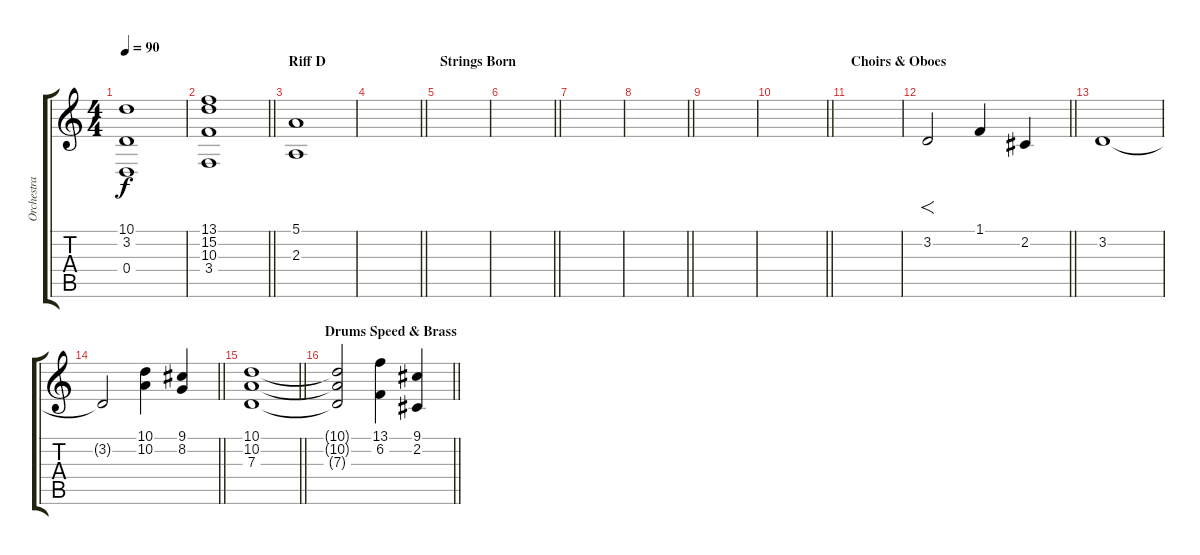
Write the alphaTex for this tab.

\track ("Orchestra - Choirs" "Orchestra ") {instrument pad4choir}
\staff {score tabs}
\tuning (E4 B3 G3 D3 A2 E2) {hide}
\ts (4 4)
\tempo 90
\clef g2
\ks c
(10.1 3.2{t} 0.4{t}).1{dy f} |
\barLineRight lightlight
(13.1 15.2 10.3 3.4).1 |
\section ("" "Riff D")
(5.1 2.3).1{volume 0} |
\barLineRight lightlight
|
\section ("" "Strings Born")
|
\barLineRight lightlight
|
|
\barLineRight lightlight
|
|
\barLineRight lightlight
|
\section ("" "Choirs & Oboes")
|
\barLineRight lightlight
3.2.2{f} 1.1.4 2.2.4 |
3.2.1{volume 0} |
\barLineRight lightlight
3.2{t}.2{volume 16} (10.1 10.2).4 (9.1 8.2).4 |
\barLineRight lightlight
(10.1 10.2 7.3).1{volume 8} |
\section ("" "Drums Speed & Brass")
\barLineRight lightlight
(10.1{t} 10.2{t} 7.3{t}).2{volume 16} (13.1 6.2).4 (9.1 2.2).4
